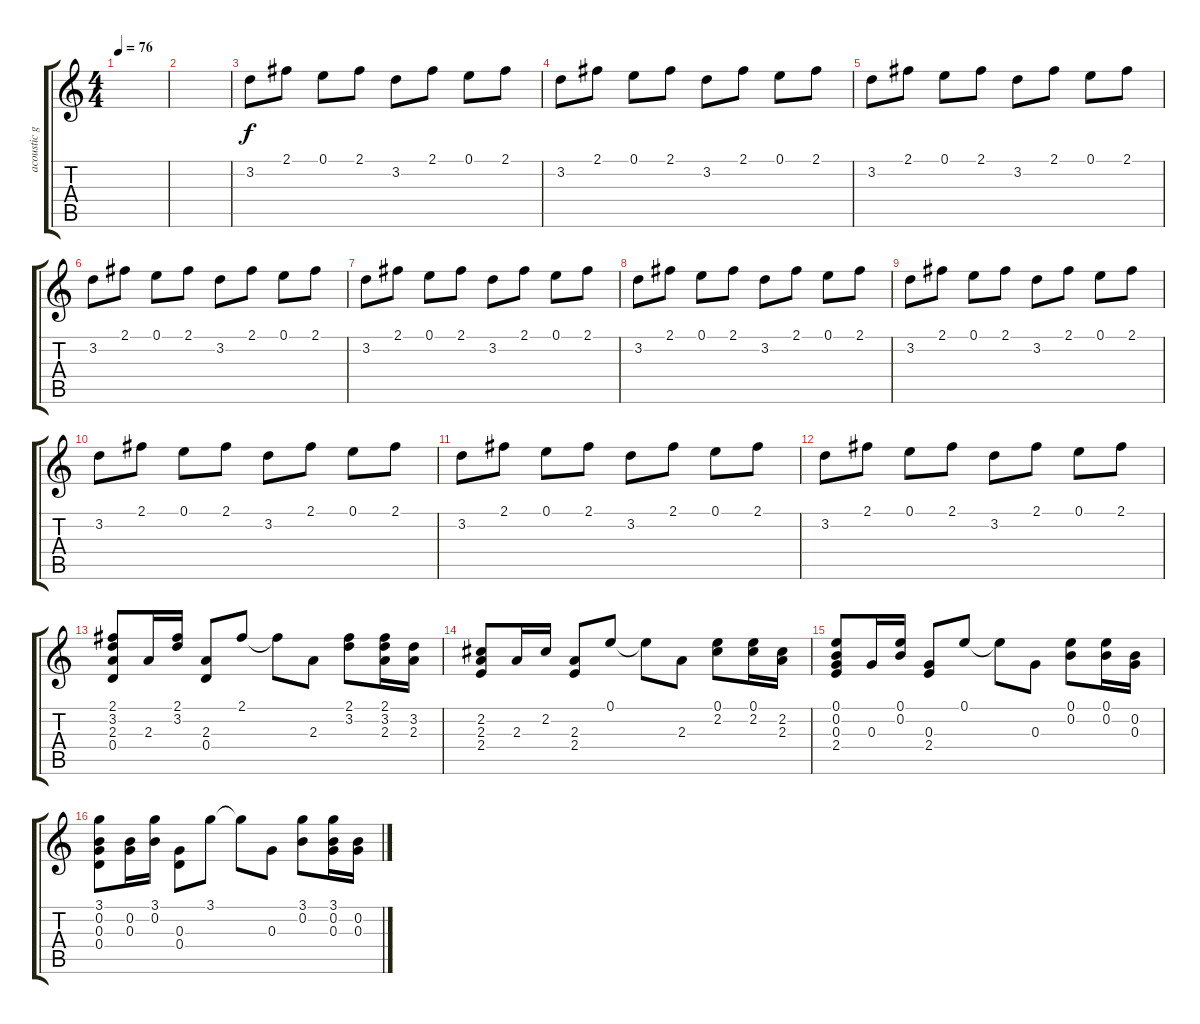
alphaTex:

\track ("acoustic guitar" "acoustic g") {instrument acousticguitarsteel}
\staff {score tabs}
\tuning (E4 B3 G3 D3 A2 E2) {hide}
\ts (4 4)
\tempo 76
\clef g2
\ks c
|
|
3.2.8{volume 14 instrument acousticguitarsteel} 2.1.8 0.1.8 2.1.8 3.2.8 2.1.8 0.1.8 2.1.8 |
3.2.8 2.1.8 0.1.8 2.1.8 3.2.8 2.1.8 0.1.8 2.1.8 |
3.2.8 2.1.8 0.1.8 2.1.8 3.2.8 2.1.8 0.1.8 2.1.8 |
3.2.8{volume 11 instrument acousticguitarsteel} 2.1.8 0.1.8 2.1.8 3.2.8 2.1.8 0.1.8 2.1.8 |
3.2.8 2.1.8 0.1.8 2.1.8 3.2.8 2.1.8 0.1.8 2.1.8 |
3.2.8 2.1.8 0.1.8 2.1.8 3.2.8 2.1.8 0.1.8 2.1.8 |
3.2.8 2.1.8 0.1.8 2.1.8 3.2.8 2.1.8 0.1.8 2.1.8 |
3.2.8 2.1.8 0.1.8 2.1.8 3.2.8 2.1.8 0.1.8 2.1.8 |
3.2.8 2.1.8 0.1.8 2.1.8 3.2.8 2.1.8 0.1.8 2.1.8 |
3.2.8 2.1.8 0.1.8 2.1.8 3.2.8 2.1.8 0.1.8 2.1.8 |
(2.1 3.2 2.3 0.4).8{volume 9 instrument acousticguitarsteel} 2.3.16 (2.1 3.2).16 (2.3 0.4).8 2.1.8 2.1{t}.8 2.3.8 (2.1 3.2).8 (2.1 3.2 2.3).16 (3.2 2.3).16 |
(2.2 2.3 2.4).8{volume 9 instrument acousticguitarsteel} 2.3.16 2.2.16 (2.3 2.4).8 0.1.8 0.1{t}.8 2.3.8 (0.1 2.2).8 (0.1 2.2).16 (2.2 2.3).16 |
(0.1 0.2 0.3 2.4).8{volume 9 instrument acousticguitarsteel} 0.3.16 (0.1 0.2).16 (0.3 2.4).8 0.1.8 0.1{t}.8 0.3.8 (0.1 0.2).8 (0.1 0.2).16 (0.2 0.3).16 |
(3.1 0.2 0.3 0.4).8{volume 9 instrument acousticguitarsteel} (0.2 0.3).16 (3.1 0.2).16 (0.3 0.4).8 3.1.8 3.1{t}.8 0.3.8 (3.1 0.2).8 (3.1 0.2 0.3).16 (0.2 0.3).16
